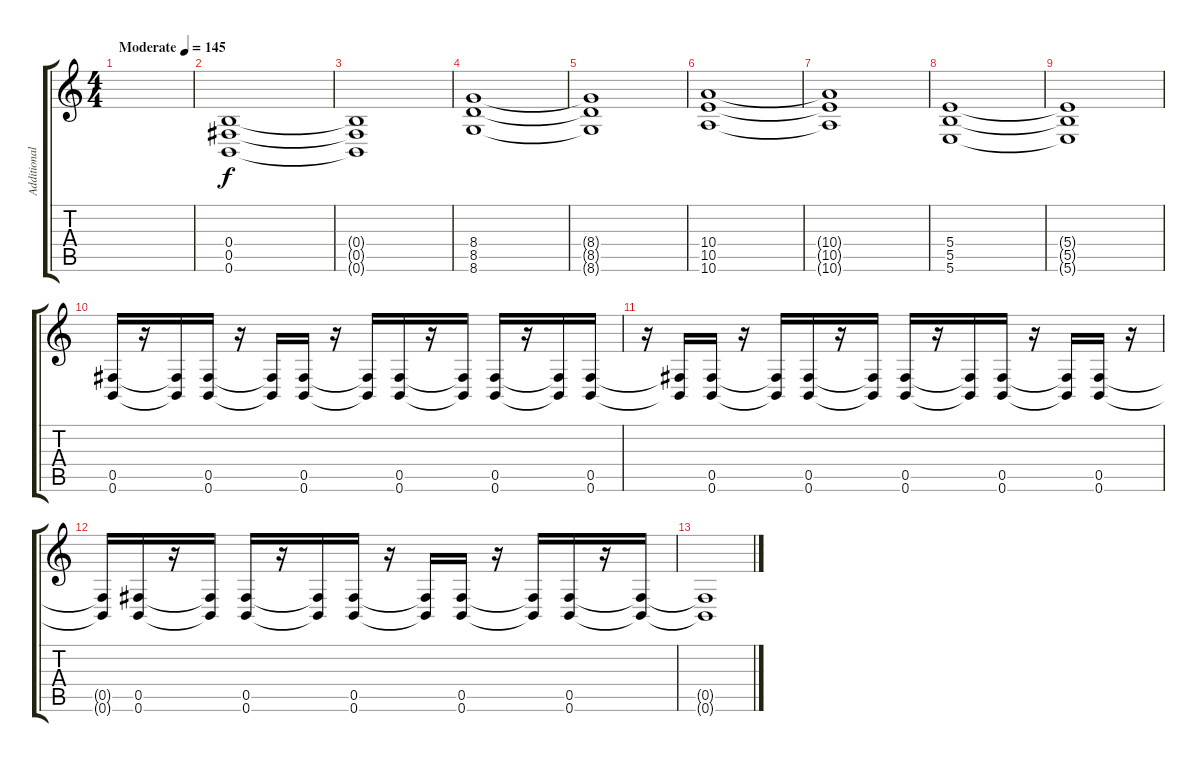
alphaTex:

\track ("Additional Guitar / Rhythm" "Additional") {instrument distortionguitar}
\staff {score tabs}
\tuning (Db4 Ab3 E3 B2 Gb2 B1) {hide}
\ts (4 4)
\tempo (145 "Moderate")
\clef g2
\ks c
|
(0.4 0.5 0.6).1 |
(0.4{t} 0.5{t} 0.6{t}).1 |
(8.4 8.5 8.6).1 |
(8.4{t} 8.5{t} 8.6{t}).1 |
(10.4 10.5 10.6).1 |
(10.4{t} 10.5{t} 10.6{t}).1 |
(5.4 5.5 5.6).1 |
(5.4{t} 5.5{t} 5.6{t}).1 |
(0.5 0.6).16 r.16 (0.5{t} 0.6{t}).16 (0.5 0.6).16 r.16 (0.5{t} 0.6{t}).16 (0.5 0.6).16 r.16 (0.5{t} 0.6{t}).16 (0.5 0.6).16 r.16 (0.5{t} 0.6{t}).16 (0.5 0.6).16 r.16 (0.5{t} 0.6{t}).16 (0.5 0.6).16 |
r.16 (0.5{t} 0.6{t}).16 (0.5 0.6).16 r.16 (0.5{t} 0.6{t}).16 (0.5 0.6).16 r.16 (0.5{t} 0.6{t}).16 (0.5 0.6).16 r.16 (0.5{t} 0.6{t}).16 (0.5 0.6).16 r.16 (0.5{t} 0.6{t}).16 (0.5 0.6).16 r.16 |
(0.5{t} 0.6{t}).16 (0.5 0.6).16 r.16 (0.5{t} 0.6{t}).16 (0.5 0.6).16 r.16 (0.5{t} 0.6{t}).16 (0.5 0.6).16 r.16 (0.5{t} 0.6{t}).16 (0.5 0.6).16 r.16 (0.5{t} 0.6{t}).16 (0.5 0.6).16 r.16 (0.5{t} 0.6{t}).16 |
(0.5{t} 0.6{t}).1
